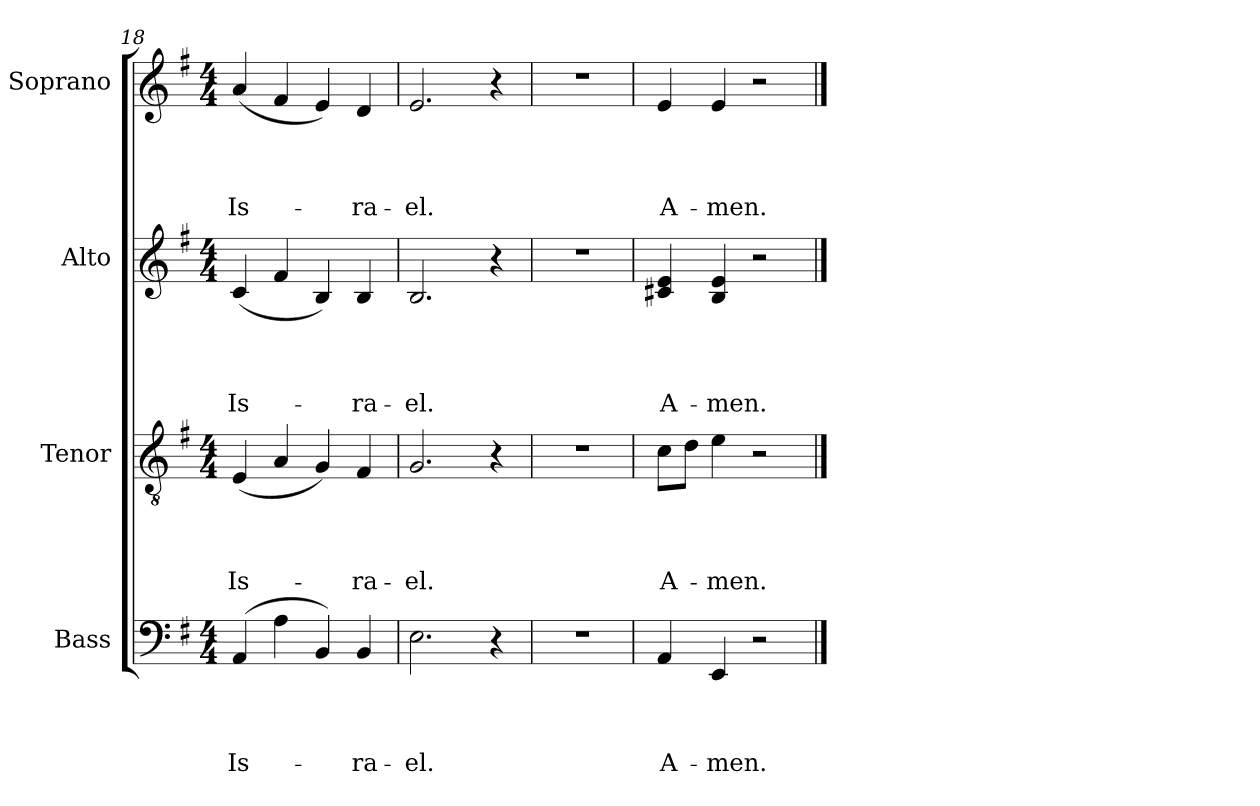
**kern	**text	**text	**text	**text	**kern	**text	**text	**text	**text	**kern	**text	**text	**text	**text	**kern	**text	**text	**text	**text
*part4	*part4	*part4	*part4	*part4	*part3	*part3	*part3	*part3	*part3	*part2	*part2	*part2	*part2	*part2	*part1	*part1	*part1	*part1	*part1
*staff4	*staff4	*staff4	*staff4	*staff4	*staff3	*staff3	*staff3	*staff3	*staff3	*staff2	*staff2	*staff2	*staff2	*staff2	*staff1	*staff1	*staff1	*staff1	*staff1
*I"Bass	*	*	*	*	*I"Tenor	*	*	*	*	*I"Alto	*	*	*	*	*I"Soprano	*	*	*	*
*clefF4	*	*	*	*	*clefGv2	*	*	*	*	*clefG2	*	*	*	*	*clefG2	*	*	*	*
*k[f#]	*	*	*	*	*k[f#]	*	*	*	*	*k[f#]	*	*	*	*	*k[f#]	*	*	*	*
*G:	*	*	*	*	*G:	*	*	*	*	*G:	*	*	*	*	*G:	*	*	*	*
*M4/4	*	*	*	*	*M4/4	*	*	*	*	*M4/4	*	*	*	*	*M4/4	*	*	*	*
=18	=18	=18	=18	=18	=18	=18	=18	=18	=18	=18	=18	=18	=18	=18	=18	=18	=18	=18	=18
!	!	!	!	!LO:LY:b	!	!	!	!	!LO:LY:b	!	!	!	!	!LO:LY:b	!	!	!	!	!LO:LY:b
(>4AA/	.	.	.	Is-	(<4E/	.	.	.	Is-	(<4c/	.	.	.	Is-	(<4a/	.	.	.	Is-
4A\	.	.	.	.	4A/	.	.	.	.	4f#/	.	.	.	.	4f#/	.	.	.	.
4BB/)	.	.	.	.	4G/)	.	.	.	.	4B/)	.	.	.	.	4e/)	.	.	.	.
!	!	!	!	!LO:LY:b	!	!	!	!	!LO:LY:b	!	!	!	!	!LO:LY:b	!	!	!	!	!LO:LY:b
4BB/	.	.	.	-ra-	4F#/	.	.	.	-ra-	4B/	.	.	.	-ra-	4d/	.	.	.	-ra-
=19	=19	=19	=19	=19	=19	=19	=19	=19	=19	=19	=19	=19	=19	=19	=19	=19	=19	=19	=19
!	!	!	!	!LO:LY:b	!	!	!	!	!LO:LY:b	!	!	!	!	!LO:LY:b	!	!	!	!	!LO:LY:b
2.E\	.	.	.	-el.	2.G/	.	.	.	-el.	2.B/	.	.	.	-el.	2.e/	.	.	.	-el.
4r	.	.	.	.	4r	.	.	.	.	4r	.	.	.	.	4r	.	.	.	.
=20	=20	=20	=20	=20	=20	=20	=20	=20	=20	=20	=20	=20	=20	=20	=20	=20	=20	=20	=20
1r	.	.	.	.	1r	.	.	.	.	1r	.	.	.	.	1r	.	.	.	.
=21	=21	=21	=21	=21	=21	=21	=21	=21	=21	=21	=21	=21	=21	=21	=21	=21	=21	=21	=21
!	!	!	!	!LO:LY:b	!	!	!	!	!LO:LY:b	!	!	!	!	!LO:LY:b	!	!	!	!	!LO:LY:b
4AA/	.	.	.	A-	8c\L	.	.	.	A-	4c#X/ 4e/	.	.	.	A-	4e/	.	.	.	A-
.	.	.	.	.	8d\J	.	.	.	.	.	.	.	.	.	.	.	.	.	.
!	!	!	!	!LO:LY:b	!	!	!	!	!LO:LY:b	!	!	!	!	!LO:LY:b	!	!	!	!	!LO:LY:b
4EE/	.	.	.	-men.	4e\	.	.	.	-men.	4B/ 4e/	.	.	.	-men.	4e/	.	.	.	-men.
2r	.	.	.	.	2r	.	.	.	.	2r	.	.	.	.	2r	.	.	.	.
==	==	==	==	==	==	==	==	==	==	==	==	==	==	==	==	==	==	==	==
*-	*-	*-	*-	*-	*-	*-	*-	*-	*-	*-	*-	*-	*-	*-	*-	*-	*-	*-	*-
